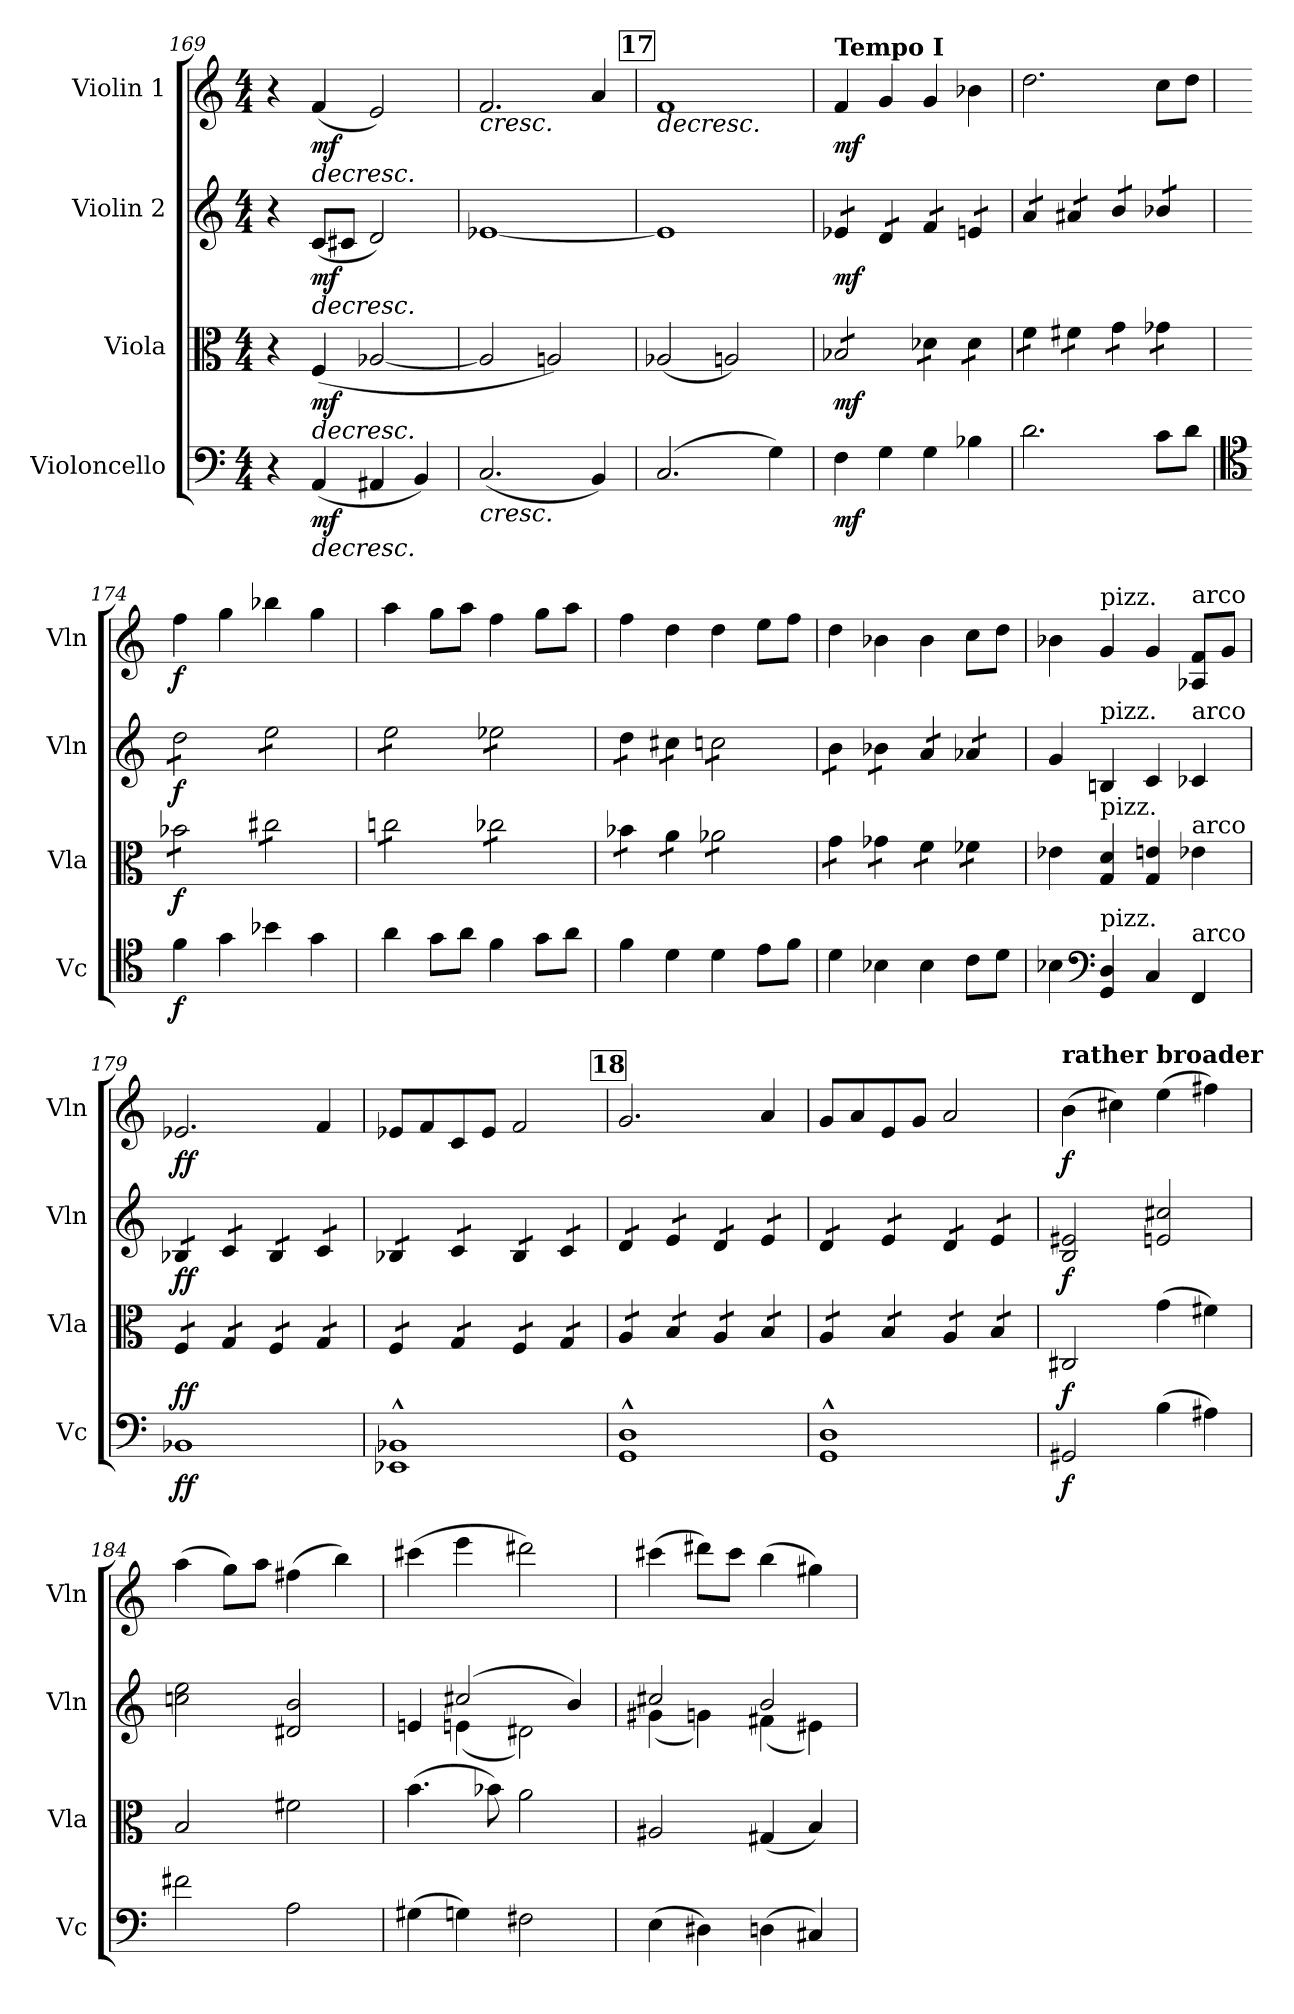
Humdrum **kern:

**kern	**dynam	**kern	**dynam	**kern	**dynam	**kern	**dynam
*part4	*part4	*part3	*part3	*part2	*part2	*part1	*part1
*staff4	*staff4	*staff3	*staff3	*staff2	*staff2	*staff1	*staff1
*I"Violoncello	*	*I"Viola	*	*I"Violin 2	*	*I"Violin 1	*
*I'Vc	*	*I'Vla	*	*I'Vln	*	*I'Vln	*
*clefF4	*	*clefC3	*	*clefG2	*	*clefG2	*
*k[]	*	*k[]	*	*k[]	*	*k[]	*
*M4/4	*	*M4/4	*	*M4/4	*	*M4/4	*
=169	=169	=169	=169	=169	=169	=169	=169
4r	.	4r	.	4r	.	4r	.
!	!LO:HP:b	!	!LO:HP:b	!	!LO:HP:b	!	!LO:HP:b
!	!LO:DY:n=1:b	!	!LO:DY:n=1:b	!	!LO:DY:n=1:b	!	!LO:DY:n=1:b
(4AA/	> mf	(<4F/	> mf	(8c/L	> mf	(4f/	> mf
.	.	.	.	8c#X/J	.	.	.
4AA#X/	.	[2A-X/	.	2d/)	.	2e/)	.
4BB/)	.	.	.	.	.	.	.
=170	=170	=170	=170	=170	=170	=170	=170
!	!LO:HP:b	!	!	!	!	!	!LO:HP:b
(2.C/	<	2A-/]	.	[1e-X	.	2.f/	<
.	.	2An/)	.	.	.	.	.
4BB/)	.	.	.	.	.	4a/	.
.	]	.	.	.	.	.	]
!!LO:LB:g=z
!!LO:REH:place=s1:a:B:cj:fs=14:t=17
=171	=171	=171	=171	=171	=171	=171	=171
!	!	!	!	!	!	!	!LO:HP:b
(2.C/	.	(2A-X/	.	1e-]	.	1f	>
.	.	2An/)	.	.	.	.	.
4G\)	.	.	.	.	.	.	.
.	.	.	.	.	.	.	[
=172	=172	=172	=172	=172	=172	=172	=172
!	!	!	!	!	!	!LO:TX:a:B:t=Tempo I	!
!	!LO:DY:b	!	!LO:DY:b	!	!LO:DY:b	!	!LO:DY:b
*	*	*tremolo	*	*	*	*	*
*	*	*	*	*tremolo	*	*	*
4F\	mf	8B-X/L	mf	8e-X/L	mf	4f/	mf
.	.	8B-X/	.	8e-X/J	.	.	.
4G\	.	8B-X/	.	8d/L	.	4g/	.
.	.	8B-X/J	.	8d/J	.	.	.
4G\	.	8d-X\L	.	8f/L	.	4g/	.
.	.	8d-X\J	.	8f/J	.	.	.
4B-X\	.	8d-\L	.	8en/L	.	4b-X\	.
.	.	8d-\J	.	8en/J	.	.	.
=173	=173	=173	=173	=173	=173	=173	=173
2.d\	.	8f\L	.	8a/L	.	2.dd\	.
.	.	8f\J	.	8a/J	.	.	.
.	.	8f#X\L	.	8a#X/L	.	.	.
.	.	8f#X\J	.	8a#X/J	.	.	.
.	.	8g\L	.	8b/L	.	.	.
.	.	8g\J	.	8b/J	.	.	.
8c\L	.	8g-X\L	]	8b-X/L	]	8cc\L	]
8d\J	[	8g-X\J	.	8b-X/J	.	8dd\J	.
=174	=174	=174	=174	=174	=174	=174	=174
*clefC4	*	*	*	*	*	*	*
!	!LO:DY:b	!	!LO:DY:b	!	!LO:DY:b	!	!LO:DY:b
4f\	f	8b-X\L	f	8dd\L	f	4ff\	f
.	.	8b-X\	.	8dd\	.	.	.
4g\	.	8b-X\	.	8dd\	.	4gg\	.
.	.	8b-X\J	.	8dd\J	.	.	.
4b-X\	.	8cc#X\L	.	8ee\L	.	4bb-X\	.
.	.	8cc#X\	.	8ee\	.	.	.
4g\	.	8cc#X\	.	8ee\	.	4gg\	.
.	.	8cc#X\J	.	8ee\J	.	.	.
=175	=175	=175	=175	=175	=175	=175	=175
4a\	.	8ccn\L	.	8ee\L	.	4aa\	.
.	.	8ccn\	.	8ee\	.	.	.
8g\L	.	8ccn\	.	8ee\	.	8gg\L	.
8a\J	.	8ccn\J	.	8ee\J	.	8aa\J	.
4f\	.	8cc-X\L	.	8ee-X\L	.	4ff\	.
.	.	8cc-X\	.	8ee-X\	.	.	.
8g\L	.	8cc-X\	.	8ee-X\	.	8gg\L	.
8a\J	.	8cc-X\J	.	8ee-X\J	.	8aa\J	.
=176	=176	=176	=176	=176	=176	=176	=176
4f\	.	8b-X\L	.	8dd\L	.	4ff\	.
.	.	8b-X\J	.	8dd\J	.	.	.
4d\	.	8a\L	.	8cc#X\L	.	4dd\	.
.	.	8a\J	.	8cc#X\J	.	.	.
4d\	.	8a-X\L	.	8ccn\L	.	4dd\	.
.	.	8a-X\	.	8ccn\	.	.	.
8e\L	.	8a-X\	.	8ccn\	.	8ee\L	.
8f\J	.	8a-X\J	.	8ccn\J	.	8ff\J	.
!!LO:PB:g=z
=177	=177	=177	=177	=177	=177	=177	=177
4d\	.	8g\L	.	8b\L	.	4dd\	.
.	.	8g\J	.	8b\J	.	.	.
4B-X\	.	8g-X\L	.	8b-X\L	.	4b-X\	.
.	.	8g-X\J	.	8b-X\J	.	.	.
4B-\	.	8f\L	.	8a/L	.	4b-\	.
.	.	8f\J	.	8a/J	.	.	.
8c\L	.	8f-X\L	.	8a-X/L	.	8cc\L	.
8d\J	.	8f-X\J	.	8a-X/J	.	8dd\J	.
*	*	*	*	*Xtremolo	*	*	*
*	*	*Xtremolo	*	*	*	*	*
=178	=178	=178	=178	=178	=178	=178	=178
4B-X\	.	4e-X\	.	4g/	.	4b-X\	.
*clefF4	*	*	*	*	*	*	*
!	!	!	!	!	!	!LO:TX:a:t=pizz.	!
!	!	!	!	!LO:TX:a:t=pizz.	!	!	!
!	!	!LO:TX:a:t=pizz.	!	!	!	!	!
!LO:TX:a:t=pizz.	!	!	!	!	!	!	!
4GG/ 4D/	.	4G/ 4d/	.	4Bn/	.	4g/	.
4C/	.	4G/ 4en/	.	4c/	.	4g/	.
!	!	!	!	!	!	!LO:TX:a:t=arco	!
!	!	!	!	!LO:TX:a:t=arco	!	!	!
!	!	!LO:TX:a:t=arco	!	!	!	!	!
!LO:TX:a:t=arco	!	!	!	!	!	!	!
4FF/	.	4e-X\	.	4c-X/	.	8A-X/ 8f/L	.
.	.	.	.	.	.	8g/J	.
=179	=179	=179	=179	=179	=179	=179	=179
!	!LO:DY:b	!	!LO:DY:b	!	!LO:DY:b	!	!LO:DY:b
*	*	*tremolo	*	*	*	*	*
*	*	*	*	*tremolo	*	*	*
1BB-X	ff	8F/L	ff	8B-X/L	ff	2.e-X/	ff
.	.	8F/J	.	8B-X/J	.	.	.
.	.	8G/L	.	8c/L	.	.	.
.	.	8G/J	.	8c/J	.	.	.
.	.	8F/L	.	8B-/L	.	.	.
.	.	8F/J	.	8B-/J	.	.	.
.	.	8G/L	.	8c/L	.	4f/	.
.	.	8G/J	.	8c/J	.	.	.
=180	=180	=180	=180	=180	=180	=180	=180
1EE-X^^ 1BB-X^^	.	8F/L	.	8B-X/L	.	8e-X/L	.
.	.	8F/J	.	8B-X/J	.	8f/	.
.	.	8G/L	.	8c/L	.	8c/	.
.	.	8G/J	.	8c/J	.	8e-/J	.
.	.	8F/L	.	8B-/L	.	2f/	.
.	.	8F/J	.	8B-/J	.	.	.
.	.	8G/L	.	8c/L	.	.	.
.	.	8G/J	.	8c/J	.	.	.
!!LO:REH:place=s1:a:B:cj:fs=14:t=18
=181	=181	=181	=181	=181	=181	=181	=181
1GG^^ 1D^^	.	8A/L	.	8d/L	.	2.g/	.
.	.	8A/J	.	8d/J	.	.	.
.	.	8B/L	.	8e/L	.	.	.
.	.	8B/J	.	8e/J	.	.	.
.	.	8A/L	.	8d/L	.	.	.
.	.	8A/J	.	8d/J	.	.	.
.	.	8B/L	.	8e/L	.	4a/	.
.	.	8B/J	.	8e/J	.	.	.
=182	=182	=182	=182	=182	=182	=182	=182
1GG^^ 1D^^	.	8A/L	.	8d/L	.	8g/L	.
.	.	8A/J	.	8d/J	.	8a/	.
.	.	8B/L	.	8e/L	.	8e/	.
.	.	8B/J	.	8e/J	.	8g/J	.
.	.	8A/L	.	8d/L	.	2a/	.
.	.	8A/J	.	8d/J	.	.	.
.	.	8B/L	.	8e/L	.	.	.
.	.	8B/J	.	8e/J	.	.	.
*	*	*	*	*Xtremolo	*	*	*
*	*	*Xtremolo	*	*	*	*	*
!!LO:LB:g=z
=183	=183	=183	=183	=183	=183	=183	=183
!	!	!	!	!	!	!LO:TX:a:B:t=rather broader	!
!	!LO:DY:b	!	!LO:DY:b	!	!LO:DY:b	!	!LO:DY:b
2GG#X/	f	2C#X/	f	2B/ 2e#X/	f	(4b\	f
.	.	.	.	.	.	4cc#X\)	.
(4B\	.	(4g\	.	2en/ 2cc#X/	.	(4ee\	.
4A#X\)	.	4f#X\)	.	.	.	4ff#X\)	.
=184	=184	=184	=184	=184	=184	=184	=184
2f#X\	.	2B/	.	2ccn\ 2ee\	.	(4aa\	.
.	.	.	.	.	.	8gg\L)	.
.	.	.	.	.	.	8aa\J	.
2A\	.	2f#X\	.	2d#X/ 2b/	.	(4ff#X\	.
.	.	.	.	.	.	4bb\)	.
=185	=185	=185	=185	=185	=185	=185	=185
*	*	*	*	*^	*	*	*
(4G#X\	.	(4.b\	.	4en/	4ryy	.	(4ccc#X\	.
4Gn\)	.	.	.	(2cc#X/	(4en\	.	4eee\	.
.	.	8b-X\)	.	.	.	.	.	.
2F#X\	.	2a\	.	.	2d#X\)	.	2ddd#X\)	.
.	.	.	.	4b/)	.	.	.	.
=186	=186	=186	=186	=186	=186	=186	=186	=186
(4E\	.	2A#X/	.	2cc#X/	(4g#X\	.	(4ccc#X\	.
4D#X\)	.	.	.	.	4gn\)	.	8ddd#X\L)	.
.	.	.	.	.	.	.	8ccc#\J	.
(4Dn\	.	(4G#X/	.	2b/	(4f#X\	.	(4bb\	.
4C#X/)	.	4B/)	.	.	4e#X\)	.	4gg#X\)	.
*	*	*	*	*v	*v	*	*	*
=	=	=	=	=	=	=	=
*-	*-	*-	*-	*-	*-	*-	*-
